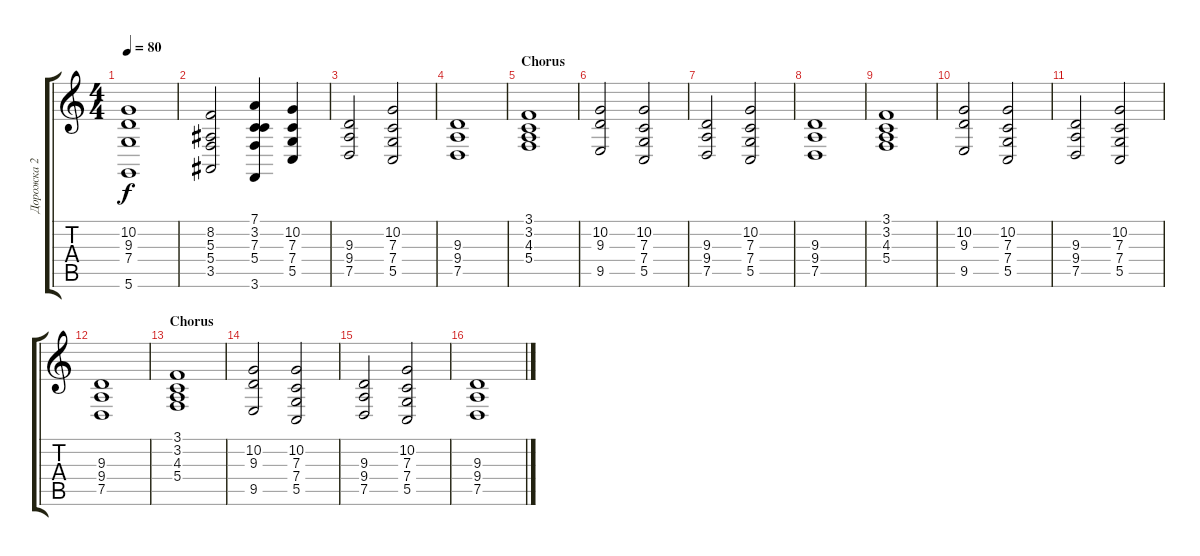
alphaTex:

\track ("Дорожка 2" "Дорожка 2") {instrument stringensemble1}
\staff {score tabs}
\tuning (D4 A3 F3 C3 G2 D2) {hide}
\ts (4 4)
\tempo 80
\clef g2
\ks c
(10.2 9.3 7.4 5.6).1{dy f} |
(8.2 5.3 5.4 3.5).2 (7.1 3.2 7.3 5.4 3.6).4 (10.2 7.3 7.4 5.5).4 |
(9.3 9.4 7.5).2 (10.2 7.3 7.4 5.5).2 |
(9.3 9.4 7.5).1 |
\section ("" "Chorus")
(3.1 3.2 4.3 5.4).1 |
(10.2 9.3 9.5).2 (10.2 7.3 7.4 5.5).2 |
(9.3 9.4 7.5).2 (10.2 7.3 7.4 5.5).2 |
(9.3 9.4 7.5).1 |
(3.1 3.2 4.3 5.4).1 |
(10.2 9.3 9.5).2 (10.2 7.3 7.4 5.5).2 |
(9.3 9.4 7.5).2 (10.2 7.3 7.4 5.5).2 |
(9.3 9.4 7.5).1 |
\section ("" "Chorus")
(3.1 3.2 4.3 5.4).1 |
(10.2 9.3 9.5).2 (10.2 7.3 7.4 5.5).2 |
(9.3 9.4 7.5).2 (10.2 7.3 7.4 5.5).2 |
(9.3 9.4 7.5).1
